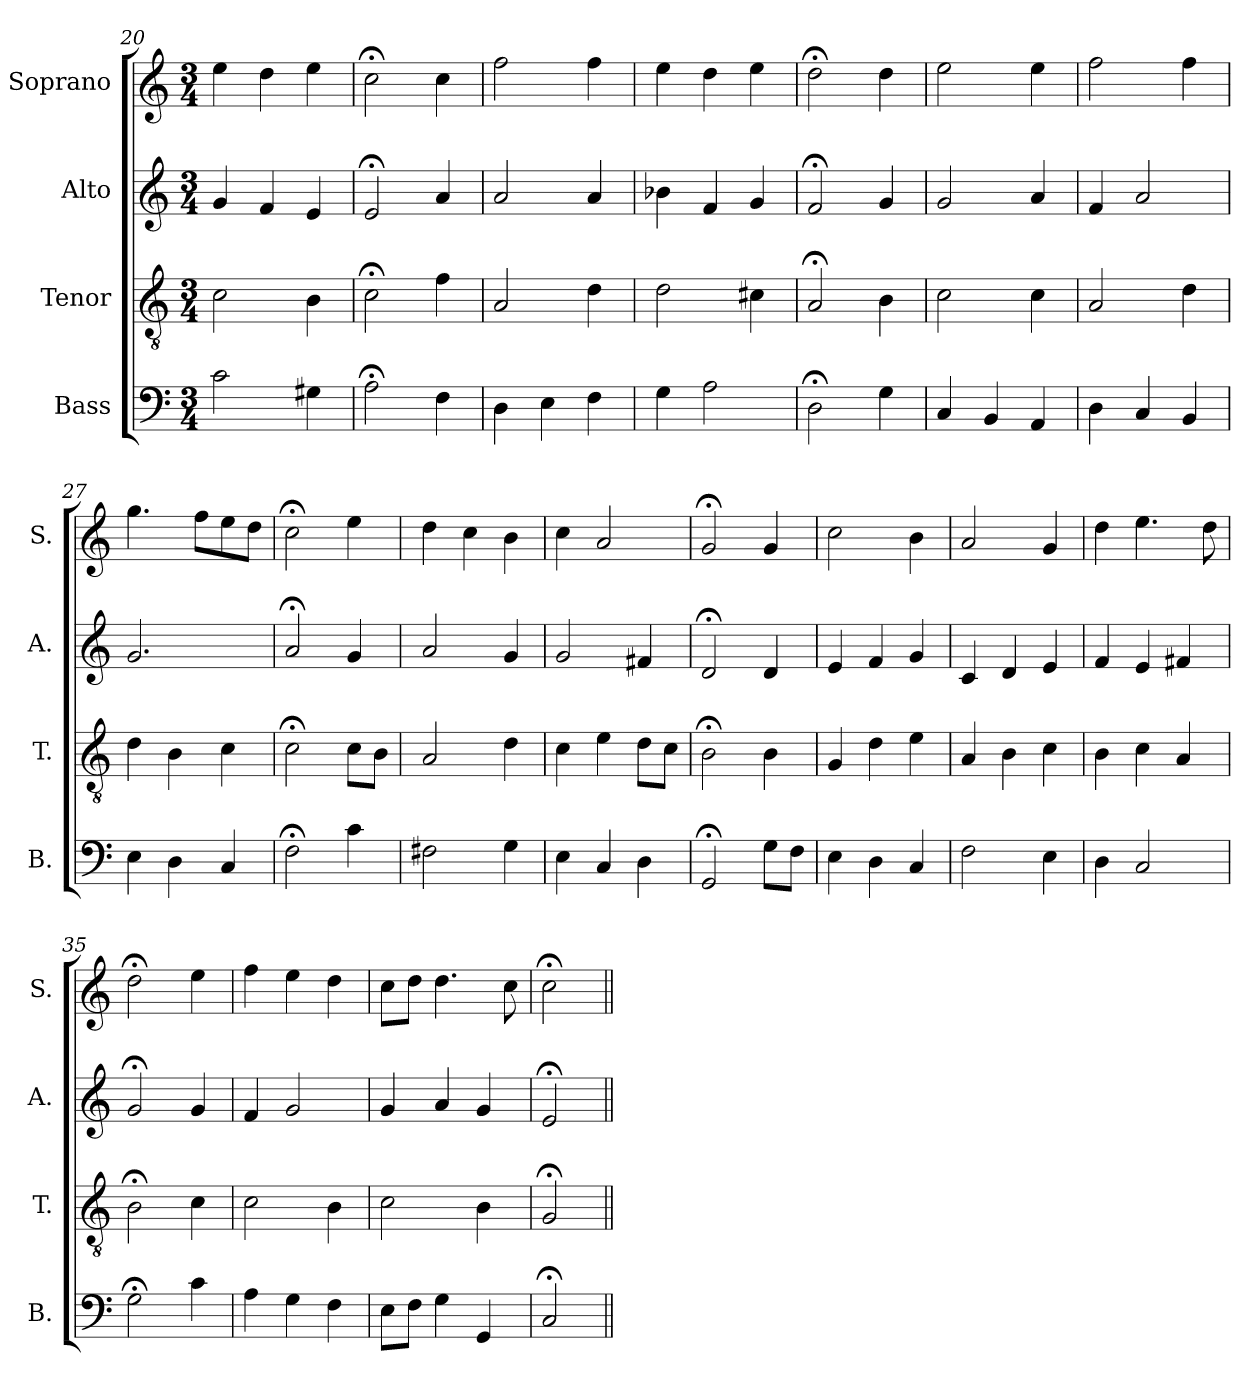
**kern	**kern	**kern	**kern
*part4	*part3	*part2	*part1
*staff4	*staff3	*staff2	*staff1
*I"Bass	*I"Tenor	*I"Alto	*I"Soprano
*I'B.	*I'T.	*I'A.	*I'S.
*clefF4	*clefGv2	*clefG2	*clefG2
*	*ITrd7c12	*	*
*k[]	*k[]	*k[]	*k[]
*C:	*C:	*C:	*C:
*M3/4	*M3/4	*M3/4	*M3/4
=20	=20	=20	=20
2c\	2C\	4g/	4ee\
.	.	4f/	4dd\
4G#X\	4BB\	4e/	4ee\
=21	=21	=21	=21
2A;<\	2C;<\	2e;</	2cc;<\
4F\	4F\	4a/	4cc\
=22	=22	=22	=22
4D\	2AA/	2a/	2ff\
4E\	.	.	.
4F\	4D\	4a/	4ff\
=23	=23	=23	=23
4G\	2D\	4b-X\	4ee\
2A\	.	4f/	4dd\
.	4C#X\	4g/	4ee\
!!LO:LB:g=z
=24	=24	=24	=24
2D;<\	2AA;</	2f;</	2dd;<\
4G\	4BB\	4g/	4dd\
=25	=25	=25	=25
4C/	2C\	2g/	2ee\
4BB/	.	.	.
4AA/	4C\	4a/	4ee\
=26	=26	=26	=26
4D\	2AA/	4f/	2ff\
4C/	.	2a/	.
4BB/	4D\	.	4ff\
=27	=27	=27	=27
4E\	4D\	2.g/	4.gg\
4D\	4BB\	.	.
.	.	.	8ff\L
4C/	4C\	.	8ee\
.	.	.	8dd\J
=28	=28	=28	=28
2F;<\	2C;<\	2a;</	2cc;<\
4c\	8C\L	4g/	4ee\
.	8BB\J	.	.
=29	=29	=29	=29
2F#X\	2AA/	2a/	4dd\
.	.	.	4cc\
4G\	4D\	4g/	4b\
=30	=30	=30	=30
4E\	4C\	2g/	4cc\
4C/	4E\	.	2a/
4D\	8D\L	4f#X/	.
.	8C\J	.	.
!!LO:LB:g=z
=31	=31	=31	=31
2GG;</	2BB;<\	2d;</	2g;</
8G\L	4BB\	4d/	4g/
8F\J	.	.	.
=32	=32	=32	=32
4E\	4GG/	4e/	2cc\
4D\	4D\	4f/	.
4C/	4E\	4g/	4b\
=33	=33	=33	=33
2F\	4AA/	4c/	2a/
.	4BB\	4d/	.
4E\	4C\	4e/	4g/
=34	=34	=34	=34
4D\	4BB\	4f/	4dd\
2C/	4C\	4e/	4.ee\
.	4AA/	4f#X/	.
.	.	.	8dd\
=35	=35	=35	=35
2G;<\	2BB;<\	2g;</	2dd;<\
4c\	4C\	4g/	4ee\
=36	=36	=36	=36
4A\	2C\	4f/	4ff\
4G\	.	2g/	4ee\
4F\	4BB\	.	4dd\
=37	=37	=37	=37
8E\L	2C\	4g/	8cc\L
8F\J	.	.	8dd\J
4G\	.	4a/	4.dd\
4GG/	4BB\	4g/	.
.	.	.	8cc\
=38	=38	=38	=38
2C;</	2GG;</	2e;</	2cc;<\
=||	=||	=||	=||
*-	*-	*-	*-
